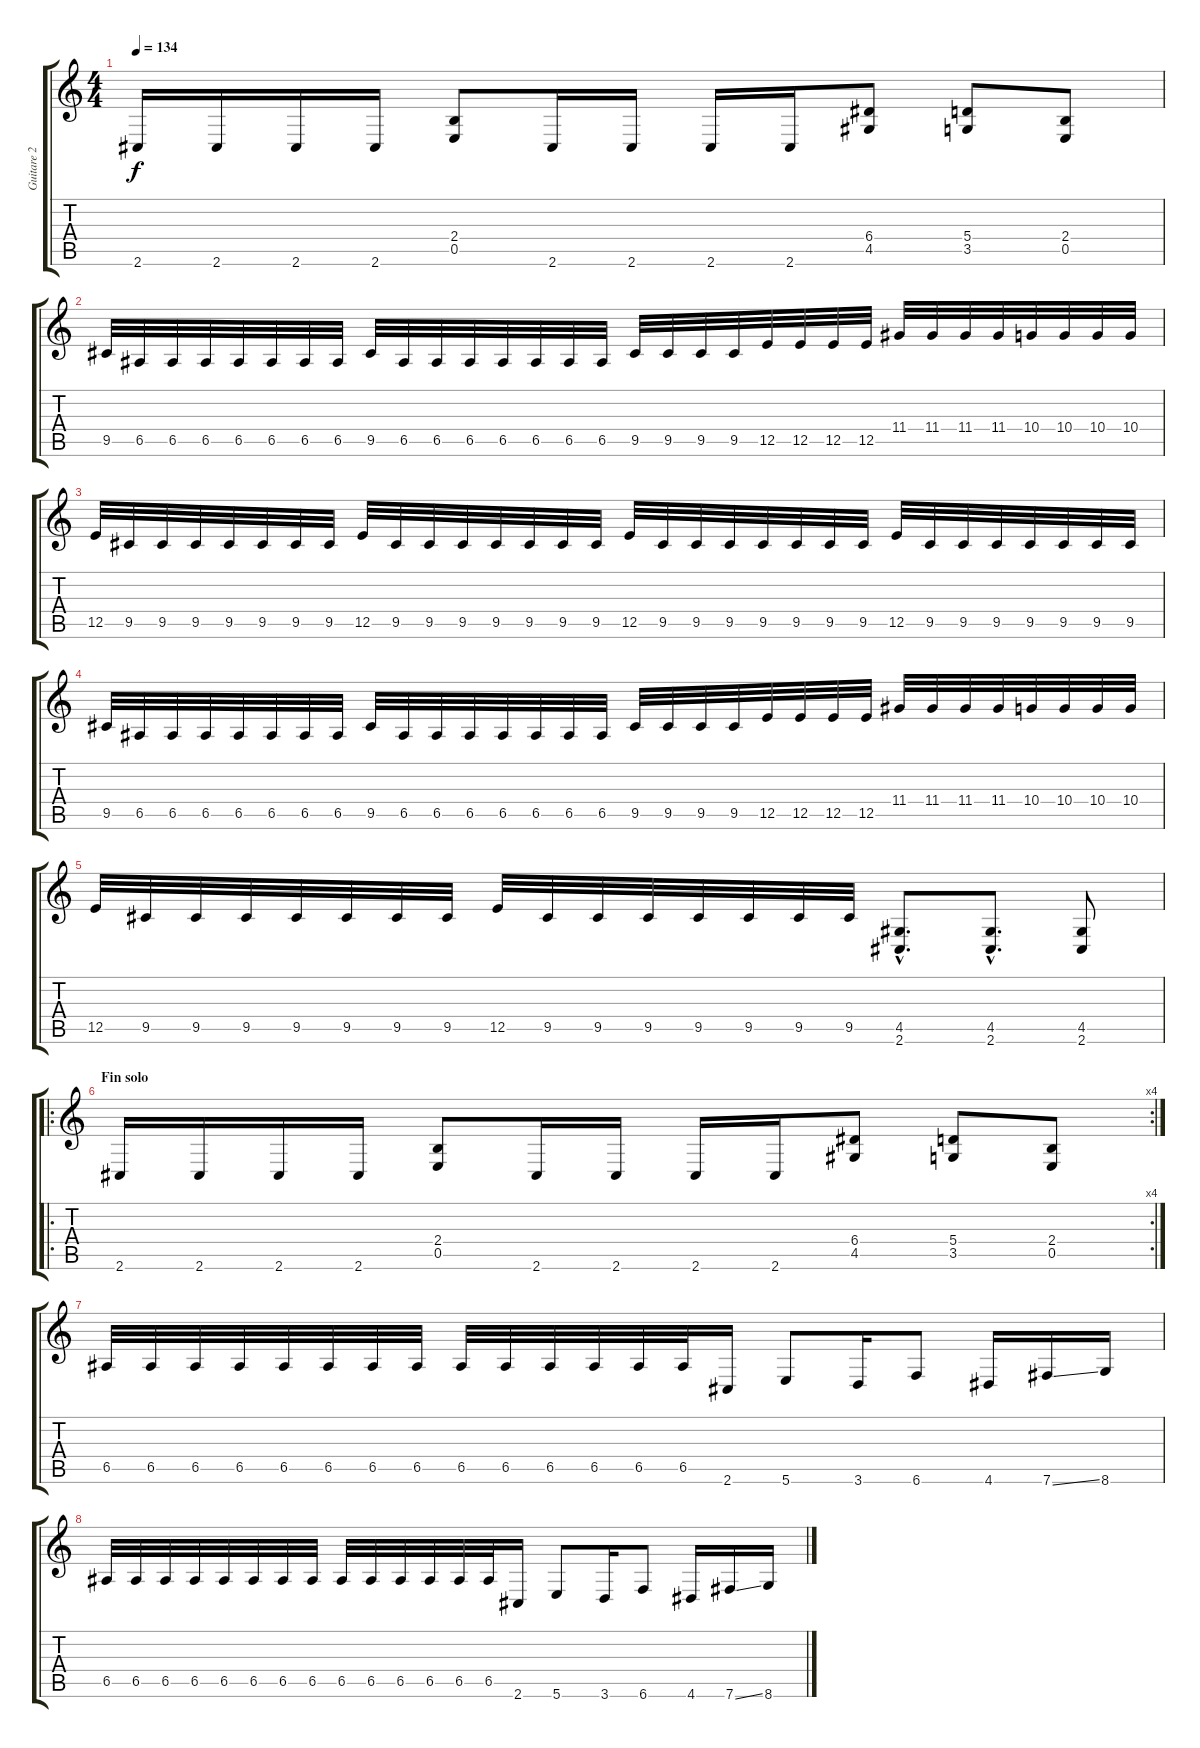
\track ("Guitare 2" "Guitare 2") {instrument distortionguitar}
\staff {score tabs}
\tuning (B3 Gb3 D3 A2 E2 B1) {hide}
\ts (4 4)
\tempo 134
\clef g2
\ks c
2.6.16{dy f} 2.6.16 2.6.16 2.6.16 (2.4 0.5).8 2.6.16 2.6.16 2.6.16 2.6.16 (6.4 4.5).8 (5.4 3.5).8 (2.4 0.5).8 |
9.5.32 6.5.32 6.5.32 6.5.32 6.5.32 6.5.32 6.5.32 6.5.32 9.5.32 6.5.32 6.5.32 6.5.32 6.5.32 6.5.32 6.5.32 6.5.32 9.5.32 9.5.32 9.5.32 9.5.32 12.5.32 12.5.32 12.5.32 12.5.32 11.4.32 11.4.32 11.4.32 11.4.32 10.4.32 10.4.32 10.4.32 10.4.32 |
12.5.32 9.5.32 9.5.32 9.5.32 9.5.32 9.5.32 9.5.32 9.5.32 12.5.32 9.5.32 9.5.32 9.5.32 9.5.32 9.5.32 9.5.32 9.5.32 12.5.32 9.5.32 9.5.32 9.5.32 9.5.32 9.5.32 9.5.32 9.5.32 12.5.32 9.5.32 9.5.32 9.5.32 9.5.32 9.5.32 9.5.32 9.5.32 |
9.5.32 6.5.32 6.5.32 6.5.32 6.5.32 6.5.32 6.5.32 6.5.32 9.5.32 6.5.32 6.5.32 6.5.32 6.5.32 6.5.32 6.5.32 6.5.32 9.5.32 9.5.32 9.5.32 9.5.32 12.5.32 12.5.32 12.5.32 12.5.32 11.4.32 11.4.32 11.4.32 11.4.32 10.4.32 10.4.32 10.4.32 10.4.32 |
12.5.32 9.5.32 9.5.32 9.5.32 9.5.32 9.5.32 9.5.32 9.5.32 12.5.32 9.5.32 9.5.32 9.5.32 9.5.32 9.5.32 9.5.32 9.5.32 (4.5{hac} 2.6{hac}).8{d} (4.5{hac} 2.6{hac}).8{d} (4.5 2.6).8 |
\ro
\rc 4
\section ("" "Fin solo")
2.6.16 2.6.16 2.6.16 2.6.16 (2.4 0.5).8 2.6.16 2.6.16 2.6.16 2.6.16 (6.4 4.5).8 (5.4 3.5).8 (2.4 0.5).8 |
6.5.32 6.5.32 6.5.32 6.5.32 6.5.32 6.5.32 6.5.32 6.5.32 6.5.32 6.5.32 6.5.32 6.5.32 6.5.32 6.5.32 2.6.16 5.6.8 3.6.16 6.6.8 4.6.16 7.6{ss}.16 8.6.16 |
6.5.32 6.5.32 6.5.32 6.5.32 6.5.32 6.5.32 6.5.32 6.5.32 6.5.32 6.5.32 6.5.32 6.5.32 6.5.32 6.5.32 2.6.16 5.6.8 3.6.16 6.6.8 4.6.16 7.6{ss}.16 8.6.16
